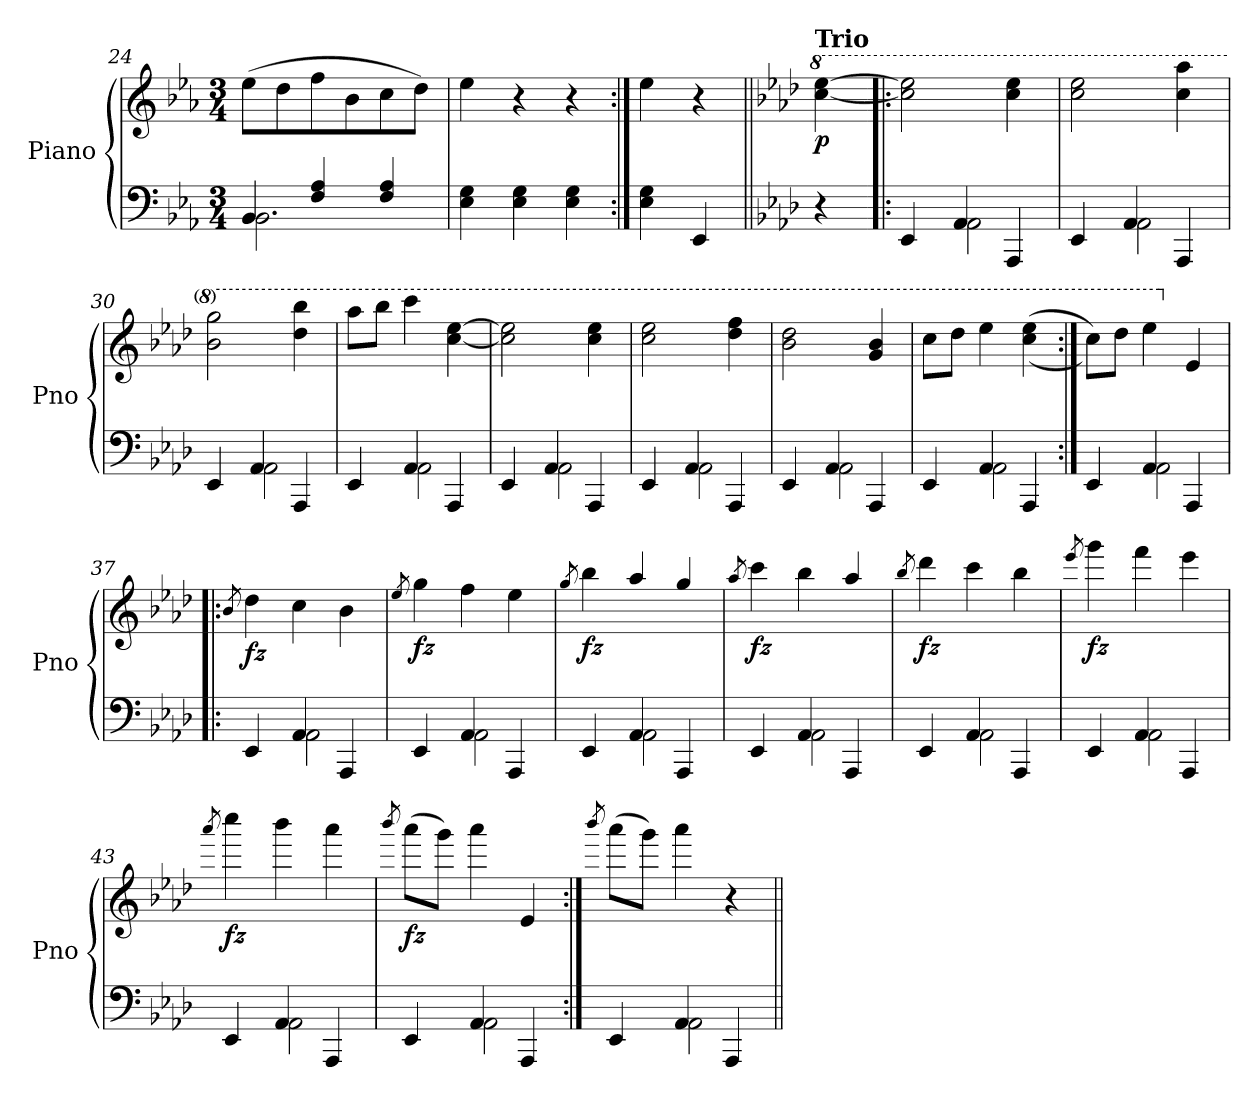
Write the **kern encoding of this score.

**kern	**kern	**dynam
*part1	*part1	*part1
*staff2	*staff1	*staff1/2
*I"Piano	*	*
*I'Pno	*	*
*clefF4	*clefG2	*
*k[b-e-a-]	*k[b-e-a-]	*
*M3/4	*M3/4	*
=24	=24	=24
*^	*	*
4BB-/	2.BB-\	(>8ee-\L	.
.	.	8dd\	.
4F/ 4A-/	.	8ff\	.
.	.	8b-\	.
4F/ 4A-/	.	8cc\	.
.	.	8dd\J)	.
*v	*v	*	*
=25	=25	=25
4E-\ 4G\	4ee-\	.
4E-\ 4G\	4r	.
4E-\ 4G\	4r	.
=26:|!	=26:|!	=26:|!
4E-\ 4G\	4ee-\	.
4EE-/	4r	.
!!LO:LB:g=z
=27||	=27||	=27||
*k[b-e-a-d-]	*k[b-e-a-d-]	*
*	*8va	*
!	!LO:TX:a:B:t=Trio	!
!	!	!LO:DY:b
4r	[4ccc\ [4eee-\	p
=28!|:	=28!|:	=28!|:
*^	*	*
4EE-/	4ryy	2ccc\] 2eee-\]	.
4AA-/	2AA-\	.	.
4AAA-/	.	4ccc\ 4eee-\	.
=29	=29	=29	=29
4EE-/	4ryy	2ccc\ 2eee-\	.
4AA-/	2AA-\	.	.
4AAA-/	.	4ccc\ 4aaa-\	.
=30	=30	=30	=30
4EE-/	4ryy	2bb-\ 2ggg\	.
4AA-/	2AA-\	.	.
4AAA-/	.	4ddd-\ 4bbb-\	.
=31	=31	=31	=31
4EE-/	4ryy	8aaa-\L	.
.	.	8bbb-\J	.
4AA-/	2AA-\	4cccc\	.
4AAA-/	.	[4ccc\ [4eee-\	.
=32	=32	=32	=32
4EE-/	4ryy	2ccc\] 2eee-\]	.
4AA-/	2AA-\	.	.
4AAA-/	.	4ccc\ 4eee-\	.
=33	=33	=33	=33
4EE-/	4ryy	2ccc\ 2eee-\	.
4AA-/	2AA-\	.	.
4AAA-/	.	4ddd-\ 4fff\	.
=34	=34	=34	=34
4EE-/	4ryy	2bb-\ 2ddd-\	.
4AA-/	2AA-\	.	.
4AAA-/	.	4gg/ 4bb-/	.
!!LO:PB:g=z
=35	=35	=35	=35
4EE-/	4ryy	8ccc\L	.
.	.	8ddd-\J	.
4AA-/	2AA-\	4eee-\	.
4AAA-/	.	(>(<4ccc\ 4eee-\	.
=36:|!	=36:|!	=36:|!	=36:|!
4EE-/	4ryy	8ccc\L))	.
.	.	8ddd-\J	.
4AA-/	2AA-\	4eee-\	.
*	*	*X8va	*
4AAA-/	.	4e-/	.
!!LO:LB:g=z
=37!|:	=37!|:	=37!|:	=37!|:
.	.	8qb-/	.
!	!	!	!LO:DY:b
4EE-/	4ryy	4dd-\	fz
4AA-/	2AA-\	4cc\	.
4AAA-/	.	4b-\	.
=38	=38	=38	=38
.	.	8qee-/	.
!	!	!	!LO:DY:b
4EE-/	4ryy	4gg\	fz
4AA-/	2AA-\	4ff\	.
4AAA-/	.	4ee-\	.
=39	=39	=39	=39
.	.	8qgg/	.
!	!	!	!LO:DY:b
4EE-/	4ryy	4bb-\	fz
4AA-/	2AA-\	4aa-/	.
4AAA-/	.	4gg/	.
=40	=40	=40	=40
.	.	8qaa-/	.
!	!	!	!LO:DY:b
4EE-/	4ryy	4ccc\	fz
4AA-/	2AA-\	4bb-\	.
4AAA-/	.	4aa-/	.
=41	=41	=41	=41
.	.	8qbb-/	.
!	!	!	!LO:DY:b
4EE-/	4ryy	4ddd-\	fz
4AA-/	2AA-\	4ccc\	.
4AAA-/	.	4bb-\	.
=42	=42	=42	=42
.	.	8qeee-/	.
!	!	!	!LO:DY:b
4EE-/	4ryy	4ggg\	fz
4AA-/	2AA-\	4fff\	.
4AAA-/	.	4eee-\	.
!!LO:LB:g=z
=43	=43	=43	=43
.	.	8qaaa-/	.
!	!	!	!LO:DY:b
4EE-/	4ryy	4cccc\	fz
4AA-/	2AA-\	4bbb-\	.
4AAA-/	.	4aaa-\	.
!!LO:LB:g=z
=44	=44	=44	=44
.	.	8qbbb-/	.
!	!	!	!LO:DY:b
4EE-/	4ryy	(>8aaa-\L	fz
.	.	8ggg\J)	.
4AA-/	2AA-\	4aaa-\	.
4AAA-/	.	4e-/	.
=45:|!	=45:|!	=45:|!	=45:|!
.	.	8qbbb-/	.
4EE-/	4ryy	(>8aaa-\L	.
.	.	8ggg\J)	.
4AA-/	2AA-\	4aaa-\	.
4AAA-/	.	4r	.
*v	*v	*	*
=||	=||	=||
*-	*-	*-
